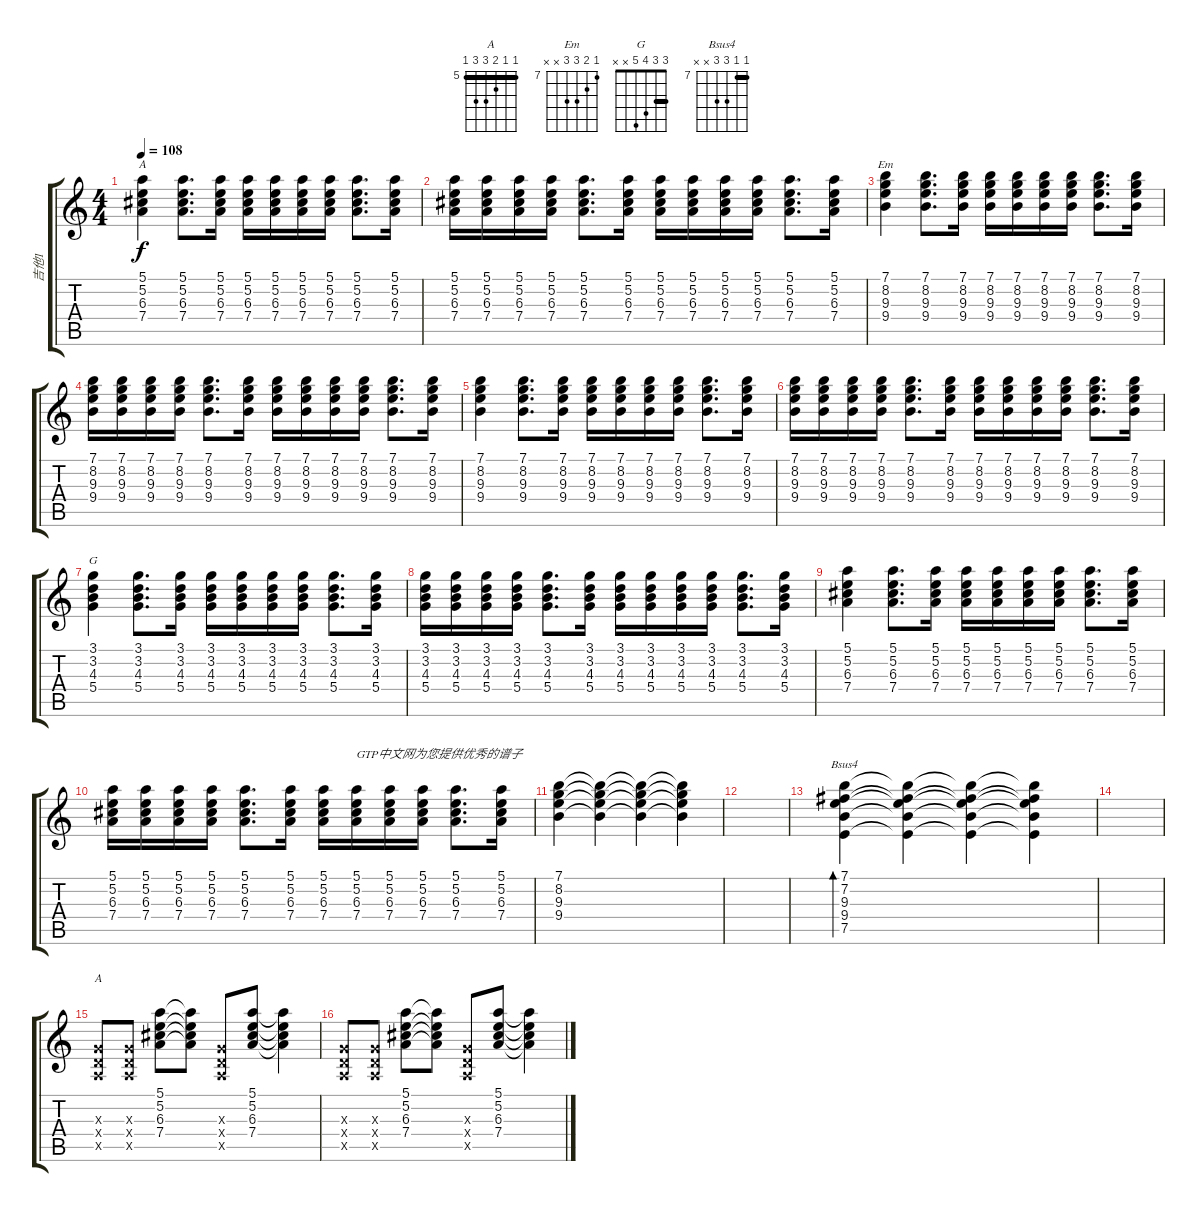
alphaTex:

\track ("吉他1" "吉他1") {instrument acousticguitarsteel}
\staff {score tabs}
\tuning (E4 B3 G3 D3 A2 E2) {hide}
\chord ("A" 5 5 6 7 x x) {firstfret 5 barre 5}
\chord ("Em" 7 8 9 9 x x) {firstfret 7}
\chord ("G" 3 3 4 5 x x) {barre 3}
\chord ("Bsus4" 7 7 9 9 x x) {firstfret 7 barre 7}
\chord ("A" 5 5 6 7 7 5) {firstfret 5 barre 5}
\ts (4 4)
\tempo 108
\clef g2
\ks c
(5.1 5.2 6.3 7.4).4{ch "A" dy f} (5.1 5.2 6.3 7.4).8{d} (5.1 5.2 6.3 7.4).16 (5.1 5.2 6.3 7.4).16 (5.1 5.2 6.3 7.4).16 (5.1 5.2 6.3 7.4).16 (5.1 5.2 6.3 7.4).16 (5.1 5.2 6.3 7.4).8{d} (5.1 5.2 6.3 7.4).16 |
(5.1 5.2 6.3 7.4).16 (5.1 5.2 6.3 7.4).16 (5.1 5.2 6.3 7.4).16 (5.1 5.2 6.3 7.4).16 (5.1 5.2 6.3 7.4).8{d} (5.1 5.2 6.3 7.4).16 (5.1 5.2 6.3 7.4).16 (5.1 5.2 6.3 7.4).16 (5.1 5.2 6.3 7.4).16 (5.1 5.2 6.3 7.4).16 (5.1 5.2 6.3 7.4).8{d} (5.1 5.2 6.3 7.4).16 |
(7.1 8.2 9.3 9.4).4{ch "Em"} (7.1 8.2 9.3 9.4).8{d} (7.1 8.2 9.3 9.4).16 (7.1 8.2 9.3 9.4).16 (7.1 8.2 9.3 9.4).16 (7.1 8.2 9.3 9.4).16 (7.1 8.2 9.3 9.4).16 (7.1 8.2 9.3 9.4).8{d} (7.1 8.2 9.3 9.4).16 |
(7.1 8.2 9.3 9.4).16 (7.1 8.2 9.3 9.4).16 (7.1 8.2 9.3 9.4).16 (7.1 8.2 9.3 9.4).16 (7.1 8.2 9.3 9.4).8{d} (7.1 8.2 9.3 9.4).16 (7.1 8.2 9.3 9.4).16 (7.1 8.2 9.3 9.4).16 (7.1 8.2 9.3 9.4).16 (7.1 8.2 9.3 9.4).16 (7.1 8.2 9.3 9.4).8{d} (7.1 8.2 9.3 9.4).16 |
(7.1 8.2 9.3 9.4).4 (7.1 8.2 9.3 9.4).8{d} (7.1 8.2 9.3 9.4).16 (7.1 8.2 9.3 9.4).16 (7.1 8.2 9.3 9.4).16 (7.1 8.2 9.3 9.4).16 (7.1 8.2 9.3 9.4).16 (7.1 8.2 9.3 9.4).8{d} (7.1 8.2 9.3 9.4).16 |
(7.1 8.2 9.3 9.4).16 (7.1 8.2 9.3 9.4).16 (7.1 8.2 9.3 9.4).16 (7.1 8.2 9.3 9.4).16 (7.1 8.2 9.3 9.4).8{d} (7.1 8.2 9.3 9.4).16 (7.1 8.2 9.3 9.4).16 (7.1 8.2 9.3 9.4).16 (7.1 8.2 9.3 9.4).16 (7.1 8.2 9.3 9.4).16 (7.1 8.2 9.3 9.4).8{d} (7.1 8.2 9.3 9.4).16 |
(3.1 3.2 4.3 5.4).4{ch "G"} (3.1 3.2 4.3 5.4).8{d} (3.1 3.2 4.3 5.4).16 (3.1 3.2 4.3 5.4).16 (3.1 3.2 4.3 5.4).16 (3.1 3.2 4.3 5.4).16 (3.1 3.2 4.3 5.4).16 (3.1 3.2 4.3 5.4).8{d} (3.1 3.2 4.3 5.4).16 |
(3.1 3.2 4.3 5.4).16 (3.1 3.2 4.3 5.4).16 (3.1 3.2 4.3 5.4).16 (3.1 3.2 4.3 5.4).16 (3.1 3.2 4.3 5.4).8{d} (3.1 3.2 4.3 5.4).16 (3.1 3.2 4.3 5.4).16 (3.1 3.2 4.3 5.4).16 (3.1 3.2 4.3 5.4).16 (3.1 3.2 4.3 5.4).16 (3.1 3.2 4.3 5.4).8{d} (3.1 3.2 4.3 5.4).16 |
(5.1 5.2 6.3 7.4).4 (5.1 5.2 6.3 7.4).8{d} (5.1 5.2 6.3 7.4).16 (5.1 5.2 6.3 7.4).16 (5.1 5.2 6.3 7.4).16 (5.1 5.2 6.3 7.4).16 (5.1 5.2 6.3 7.4).16 (5.1 5.2 6.3 7.4).8{d} (5.1 5.2 6.3 7.4).16 |
(5.1 5.2 6.3 7.4).16 (5.1 5.2 6.3 7.4).16 (5.1 5.2 6.3 7.4).16 (5.1 5.2 6.3 7.4).16 (5.1 5.2 6.3 7.4).8{d} (5.1 5.2 6.3 7.4).16 (5.1 5.2 6.3 7.4).16 (5.1 5.2 6.3 7.4).16{txt "GTP中文网为您提供优秀的谱子"} (5.1 5.2 6.3 7.4).16 (5.1 5.2 6.3 7.4).16 (5.1 5.2 6.3 7.4).8{d} (5.1 5.2 6.3 7.4).16 |
(7.1 8.2 9.3 9.4).4 (7.1{t} 8.2{t} 9.3{t} 9.4{t}).4 (7.1{t} 8.2{t} 9.3{t} 9.4{t}).4 (7.1{t} 8.2{t} 9.3{t} 9.4{t}).4 |
|
(7.1 7.2 9.3 9.4 7.5).4{bd 240 ch "Bsus4" instrument electricguitarjazz} (7.1{t} 7.2{t} 9.3{t} 9.4{t} 7.5{t}).4 (7.1{t} 7.2{t} 9.3{t} 9.4{t} 7.5{t}).4 (7.1{t} 7.2{t} 9.3{t} 9.4{t} 7.5{t}).4 |
|
(0.3{x} 0.4{x} 0.5{x}).8{ch "A"} (0.3{x} 0.4{x} 0.5{x}).8 (5.1 5.2 6.3 7.4).8 (5.1{t} 5.2{t} 6.3{t} 7.4{t}).8 (0.3{x} 0.4{x} 0.5{x}).8 (5.1 5.2 6.3 7.4).8 (5.1{t} 5.2{t} 6.3{t} 7.4{t}).4 |
(0.3{x} 0.4{x} 0.5{x}).8 (0.3{x} 0.4{x} 0.5{x}).8 (5.1 5.2 6.3 7.4).8 (5.1{t} 5.2{t} 6.3{t} 7.4{t}).8 (0.3{x} 0.4{x} 0.5{x}).8 (5.1 5.2 6.3 7.4).8 (5.1{t} 5.2{t} 6.3{t} 7.4{t}).4
